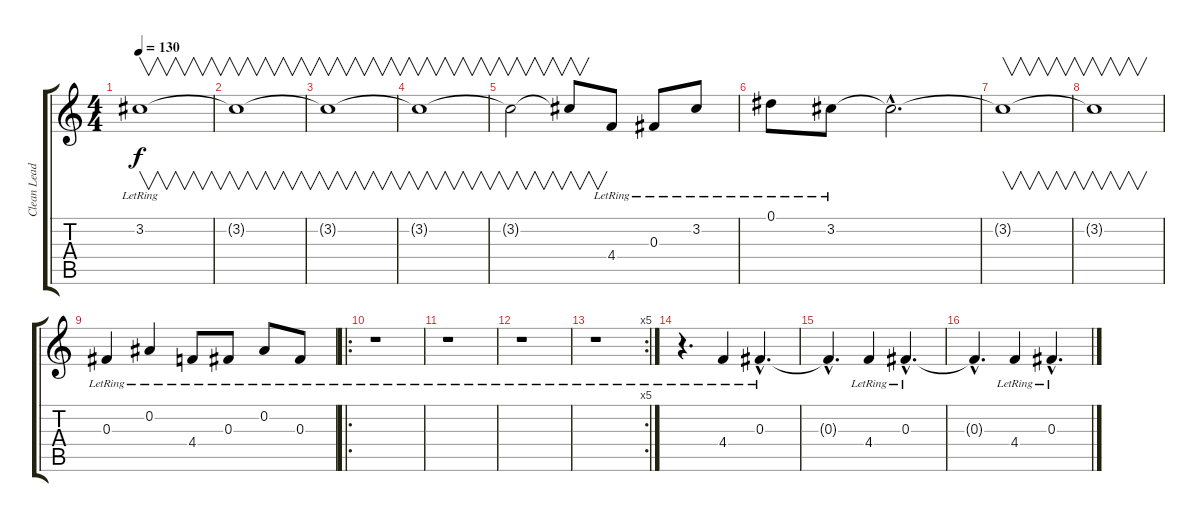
\track ("Clean Lead" "Clean Lead") {instrument electricguitarclean}
\staff {score tabs}
\tuning (Eb4 Bb3 Gb3 Db3 Ab2 Eb2) {hide}
\ts (4 4)
\tempo 130
\clef g2
\ks c
3.2{lr}.1{v dy f} |
3.2{t}.1{v} |
3.2{t}.1{v} |
3.2{t}.1{v} |
3.2{t}.2{v} 3.2{t}.8{v} 4.4{lr}.8 0.3{lr}.8 3.2{lr}.8 |
0.1{lr}.8 3.2{lr}.8 3.2{hac t}.2{d} |
3.2{t}.1{v} |
3.2{t}.1{v} |
0.3{lr}.4 0.2{lr}.4 4.4{lr}.8 0.3{lr}.8 0.2{lr}.8 0.3{lr}.8 |
\ro
r.1 |
r.1 |
r.1 |
\rc 5
r.1 |
r.4{d} 4.4{lr}.4 0.3{hac lr}.4{d} |
0.3{hac t}.4{d} 4.4{lr}.4 0.3{hac lr}.4{d} |
0.3{hac t}.4{d} 4.4{lr}.4 0.3{hac lr}.4{d}
